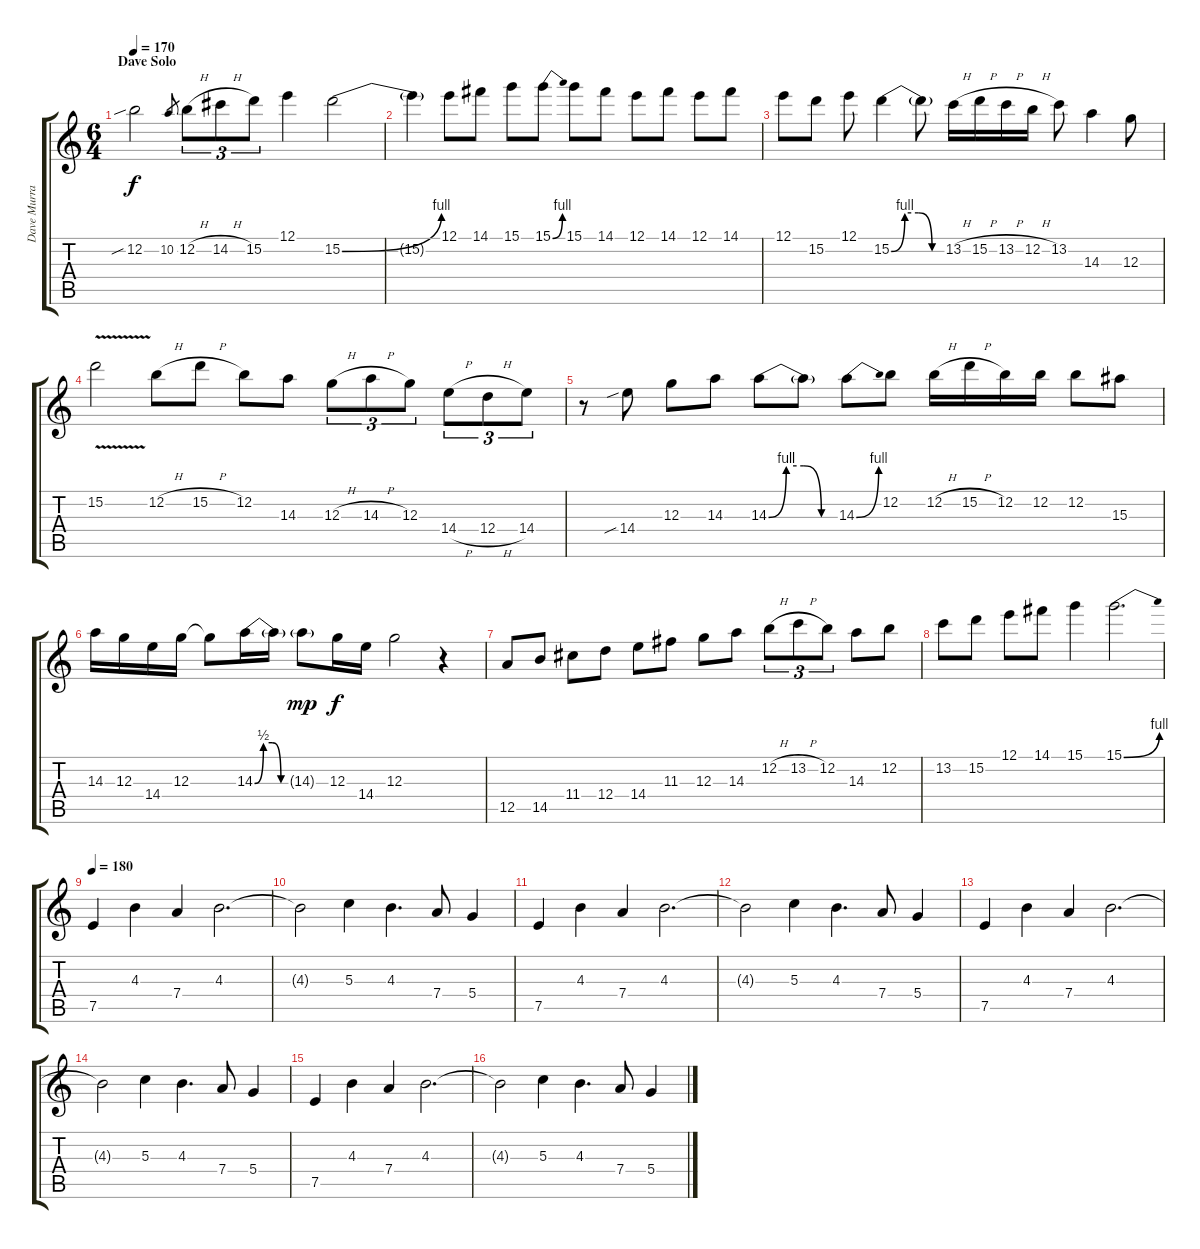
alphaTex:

\track ("Dave Murray" "Dave Murra") {instrument distortionguitar}
\staff {score tabs}
\tuning (E4 B3 G3 D3 A2 E2) {hide}
\ts (6 4)
\section ("" "Dave Solo")
\tempo 170
\clef g2
\ks c
12.2{sib}.2{dy f} 10.2.8{gr} 12.2{h}.8{tu (3 2)} 14.2{h}.8{tu (3 2)} 15.2.8{tu (3 2)} 12.1.4 15.2{be (bend 0 0 60 4)}.2 |
15.2{t}.4 12.1.8 14.1.8 15.1.8 15.1{be (bend 0 0 60 4)}.8 15.1.8 14.1.8 12.1.8 14.1.8 12.1.8 14.1.8 |
12.1.8 15.2.8 12.1.8 15.2{be (custom 0 0 15 4 30 4 45 0 60 0)}.4 15.2{t}.8 13.2{h}.16 15.2{h}.16 13.2{h}.16 12.2{h}.16 13.2.8 14.3.4 12.3.8 |
15.2{v}.2 12.2{h}.8 15.2{h}.8 12.2.8 14.3.8 12.3{h}.8{tu (3 2)} 14.3{h}.8{tu (3 2)} 12.3.8{tu (3 2)} 14.4{h}.8{tu (3 2)} 12.4{h}.8{tu (3 2)} 14.4.8{tu (3 2)} |
r.8 14.4{sib}.8 12.3.8 14.3.8 14.3{be (custom 0 0 15 4 30 4 45 0 60 0)}.8 14.3{t}.8 14.3{be (bend 0 0 60 4)}.8 12.2.8 12.2{h}.16 15.2{h}.16 12.2.16 12.2.16 12.2.8 15.3.8 |
14.3.16 12.3.16 14.4.16 12.3.16 12.3{t}.8 14.3{be (custom 0 0 15 2 30 2 45 0 60 0)}.16 14.3{t}.16 14.3{g}.8{dy mp} 12.3.16{dy f} 14.4.16 12.3.2 r.4 |
12.5.8 14.5.8 11.4.8 12.4.8 14.4.8 11.3.8 12.3.8 14.3.8 12.2{h}.8{tu (3 2)} 13.2{h}.8{tu (3 2)} 12.2.8{tu (3 2)} 14.3.8 12.2.8 |
13.2.8 15.2.8 12.1.8 14.1.8 15.1.4 15.1{be (bend 0 0 60 4)}.2{d} |
\tempo 170
\tempo 180
7.5.4{volume 12 instrument distortionguitar} 4.3.4 7.4.4 4.3.2{d} |
4.3{t}.2 5.3.4 4.3.4{d} 7.4.8 5.4.4 |
7.5.4 4.3.4 7.4.4 4.3.2{d} |
4.3{t}.2 5.3.4 4.3.4{d} 7.4.8 5.4.4 |
7.5.4 4.3.4 7.4.4 4.3.2{d} |
4.3{t}.2 5.3.4 4.3.4{d} 7.4.8 5.4.4 |
7.5.4 4.3.4 7.4.4 4.3.2{d} |
4.3{t}.2 5.3.4 4.3.4{d} 7.4.8 5.4.4
